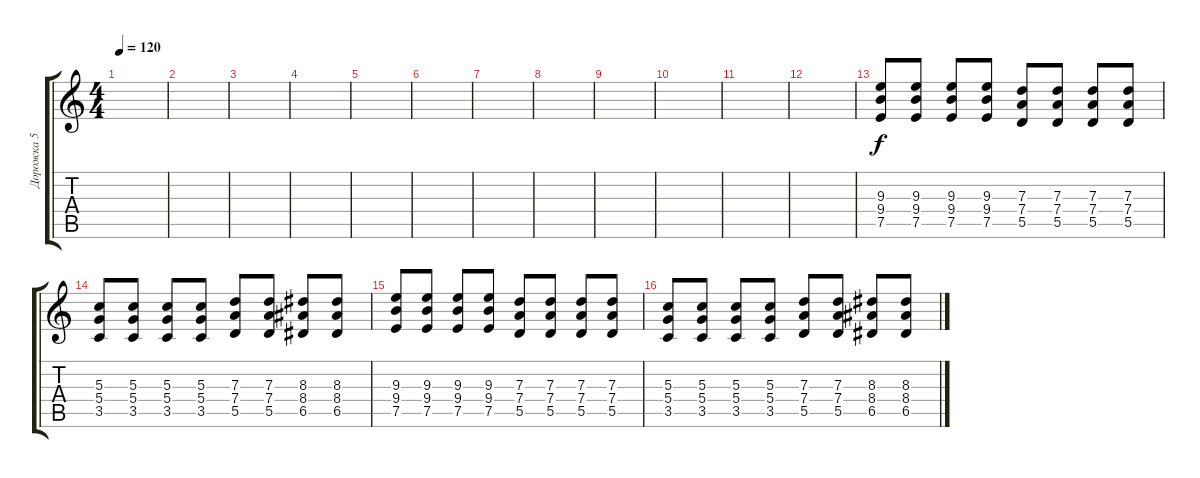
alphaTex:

\track ("Дорожка 5" "Дорожка 5") {instrument distortionguitar}
\staff {score tabs}
\tuning (E4 B3 G3 D3 A2 E2) {hide}
\ts (4 4)
\tempo 120
\clef g2
\ks c
|
|
|
|
|
|
|
|
|
|
|
|
(9.3 9.4 7.5).8 (9.3 9.4 7.5).8 (9.3 9.4 7.5).8 (9.3 9.4 7.5).8 (7.3 7.4 5.5).8 (7.3 7.4 5.5).8 (7.3 7.4 5.5).8 (7.3 7.4 5.5).8 |
(5.3 5.4 3.5).8 (5.3 5.4 3.5).8 (5.3 5.4 3.5).8 (5.3 5.4 3.5).8 (7.3 7.4 5.5).8 (7.3 7.4 5.5).8 (8.3 8.4 6.5).8 (8.3 8.4 6.5).8 |
(9.3 9.4 7.5).8 (9.3 9.4 7.5).8 (9.3 9.4 7.5).8 (9.3 9.4 7.5).8 (7.3 7.4 5.5).8 (7.3 7.4 5.5).8 (7.3 7.4 5.5).8 (7.3 7.4 5.5).8 |
(5.3 5.4 3.5).8 (5.3 5.4 3.5).8 (5.3 5.4 3.5).8 (5.3 5.4 3.5).8 (7.3 7.4 5.5).8 (7.3 7.4 5.5).8 (8.3 8.4 6.5).8 (8.3 8.4 6.5).8
